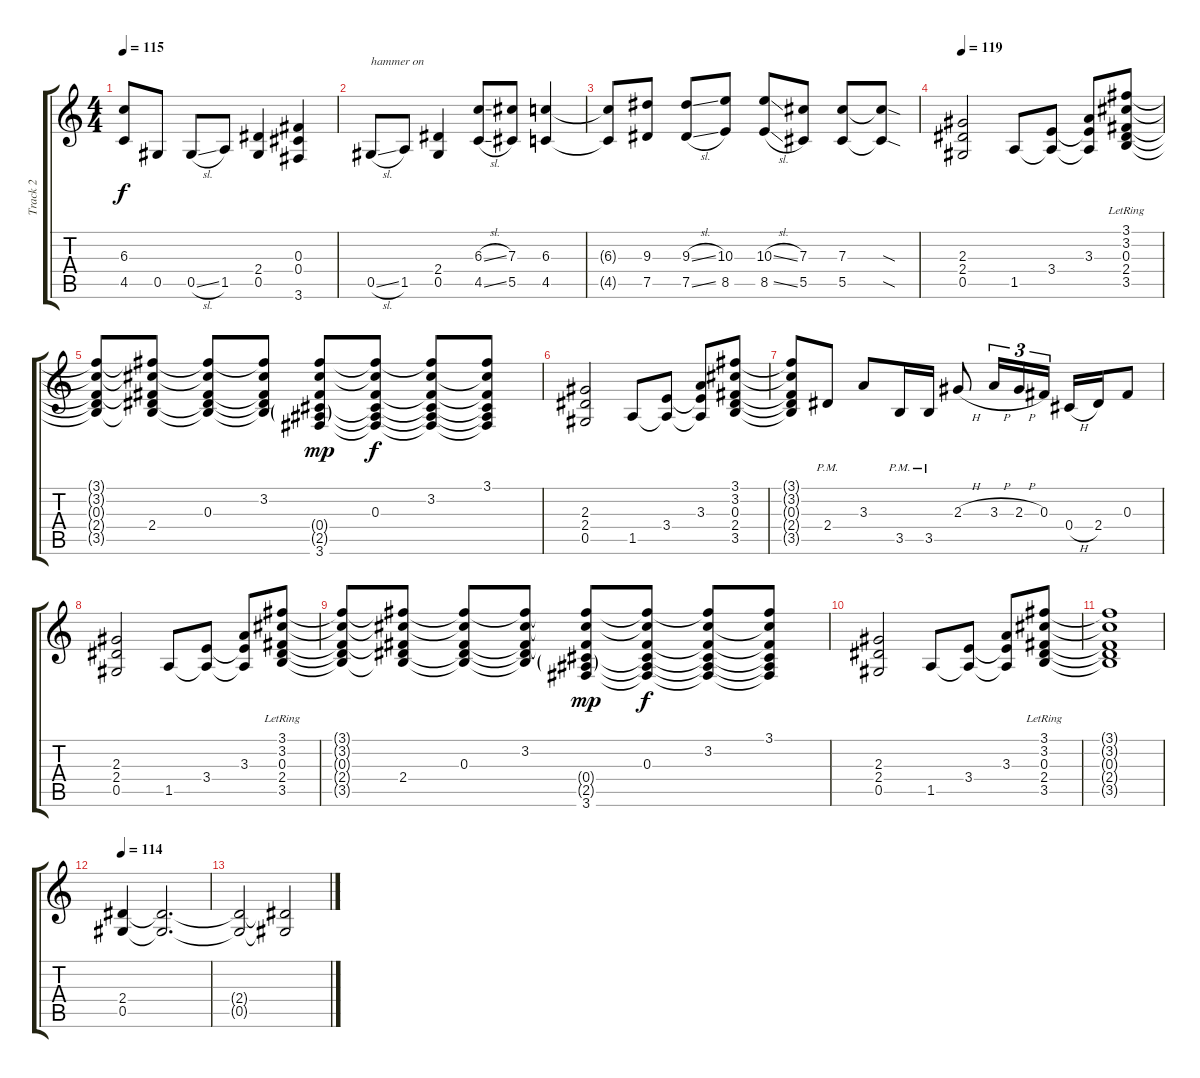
\track ("Track 2" "Track 2") {instrument overdrivenguitar}
\staff {score tabs}
\tuning (Eb4 Bb3 Gb3 Db3 Ab2 Eb2) {hide}
\ts (4 4)
\tempo 115
\clef g2
\ks c
(6.3{t} 4.5{t}).8{dy f} 0.5.8 0.5{sl}.8 1.5.8 (2.4 0.5).4 (0.3 0.4 3.6).4 |
0.5{sl}.8{txt "hammer on"} 1.5.8 (2.4 0.5).4 (6.3{sl} 4.5{sl}).8 (7.3 5.5).8 (6.3 4.5).4 |
(6.3{t} 4.5{t}).8 (9.3 7.5).8 (9.3{sl} 7.5{sl}).8 (10.3 8.5).8 (10.3{sl} 8.5{sl}).8 (7.3 5.5).8 (7.3 5.5).8 (7.3{sod t} 5.5{sod t}).8 |
\tempo 119
(2.3 2.4 0.5).2 1.5.8 (3.4 1.5{t}).8 (3.3 3.4{t} 1.5{t}).8 (3.1{lr} 3.2{lr} 0.3{lr} 2.4{lr} 3.5{lr}).8 |
(3.1{t} 3.2{t} 0.3{t} 2.4{t} 3.5{t}).8 (3.1{t} 3.2{t} 0.3{t} 2.4 3.5{t}).8 (3.1{t} 3.2{t} 0.3 2.4{t} 3.5{t}).8 (3.1{t} 3.2 0.3{t} 2.4{t} 3.5{t}).8 (3.1{t} 3.2{t} 0.3{t} 0.4{g} 2.5{g} 3.6).8{dy mp} (3.1{t} 3.2{t} 0.3 0.4{t} 2.5{t} 3.6{t}).8{dy f} (3.1{t} 3.2 0.3{t} 0.4{t} 2.5{t} 3.6{t}).8 (3.1 3.2{t} 0.3{t} 0.4{t} 2.5{t} 3.6{t}).8 |
(2.3 2.4 0.5).2 1.5.8 (3.4 1.5{t}).8 (3.3 3.4{t} 1.5{t}).8 (3.1 3.2 0.3 2.4 3.5).8 |
(3.1{t} 3.2{t} 0.3{t} 2.4{t} 3.5{t}).8 2.4{pm}.8 3.3.8 3.5{pm}.16 3.5{pm}.16 2.3{h}.8 3.3{h}.16{tu (3 2)} 2.3{h}.16{tu (3 2)} 0.3.16{tu (3 2)} 0.4{h}.16 2.4.16 0.3.8 |
(2.3 2.4 0.5).2 1.5.8 (3.4 1.5{t}).8 (3.3 3.4{t} 1.5{t}).8 (3.1{lr} 3.2{lr} 0.3{lr} 2.4{lr} 3.5{lr}).8 |
(3.1{t} 3.2{t} 0.3{t} 2.4{t} 3.5{t}).8 (3.1{t} 3.2{t} 0.3{t} 2.4 3.5{t}).8 (3.1{t} 3.2{t} 0.3 2.4{t} 3.5{t}).8 (3.1{t} 3.2 0.3{t} 2.4{t} 3.5{t}).8 (3.1{t} 3.2{t} 0.3{t} 0.4{g} 2.5{g} 3.6).8{dy mp} (3.1{t} 3.2{t} 0.3 0.4{t} 2.5{t} 3.6{t}).8{dy f} (3.1{t} 3.2 0.3{t} 0.4{t} 2.5{t} 3.6{t}).8 (3.1 3.2{t} 0.3{t} 0.4{t} 2.5{t} 3.6{t}).8 |
(2.3 2.4 0.5).2 1.5.8 (3.4 1.5{t}).8 (3.3 3.4{t} 1.5{t}).8 (3.1{lr} 3.2{lr} 0.3{lr} 2.4{lr} 3.5{lr}).8 |
(3.1{t} 3.2{t} 0.3{t} 2.4{t} 3.5{t}).1 |
\tempo 114
(2.4 0.5).4 (2.4{t} 0.5{t}).2{d volume 10} |
(2.4{t} 0.5{t}).2{volume 7} (2.4{t} 0.5{t}).2{volume 0}
